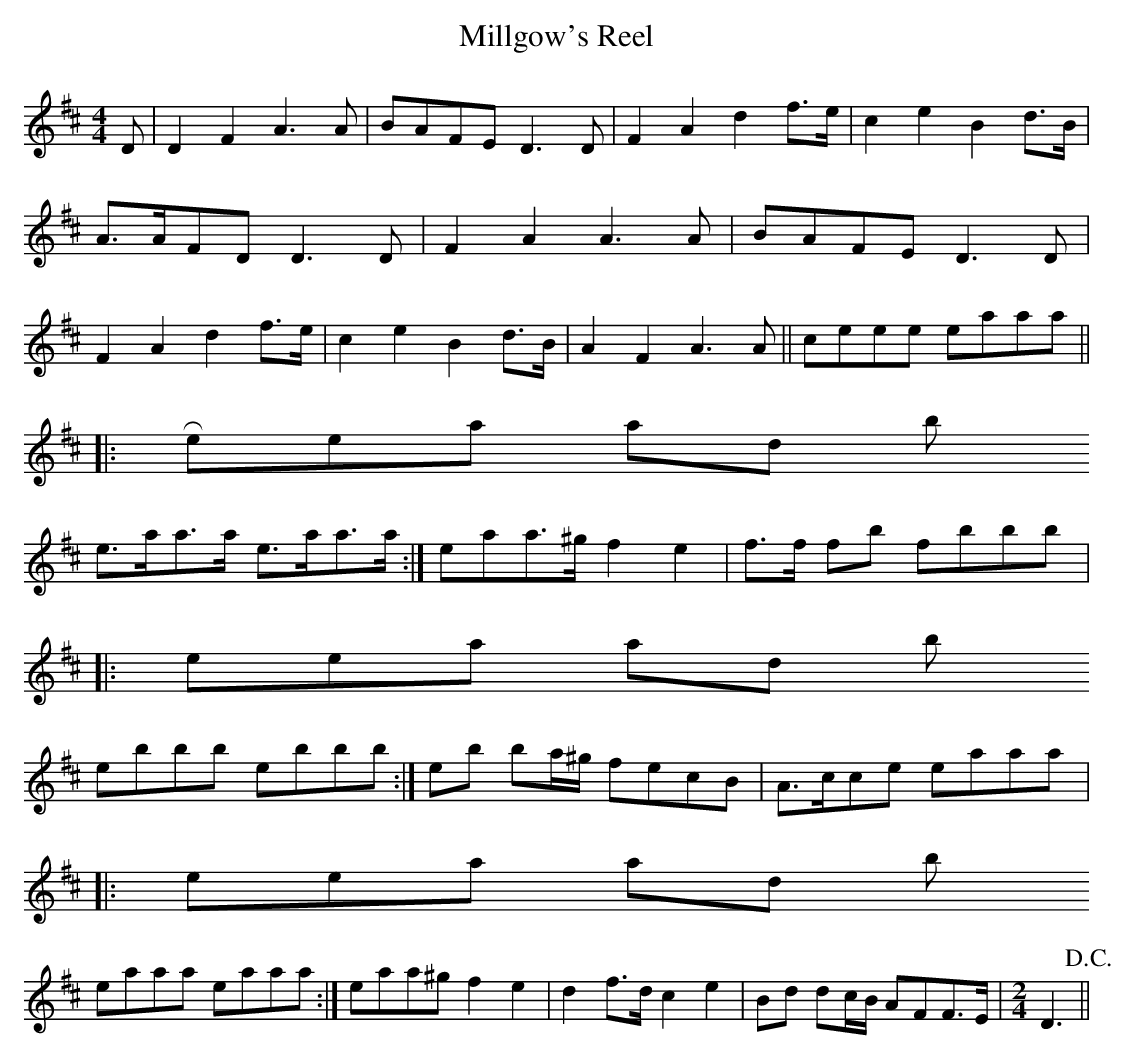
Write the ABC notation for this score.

X:1
T:Millgow's Reel
M:4/4
L:1/8
K:D
D|D2F2A3A|BAFE D3D|F2A2d2 f>e|c2e2B2 d>B|A>AFD D3D|
F2A2 A3A|BAFE D3D|F2A2d2 f>e|c2e2B2 d>B|A2F2 A3A||
!Quicker!ceee eaaa||:!Repeat ad lib!e>aa>a e>aa>a:|
eaa>^g f2e2|f>f fb fbbb|:!repeat ad lib!ebbb ebbb:|eb ba/^g/ fecB|
A>cce eaaa|:!repeat ad lib!eaaa eaaa:|eaa^g f2e2|
d2f>d c2e2|Bd dc/B/ AFF>E|\
M:2/4
L:1/8
D3!D.C.!||
